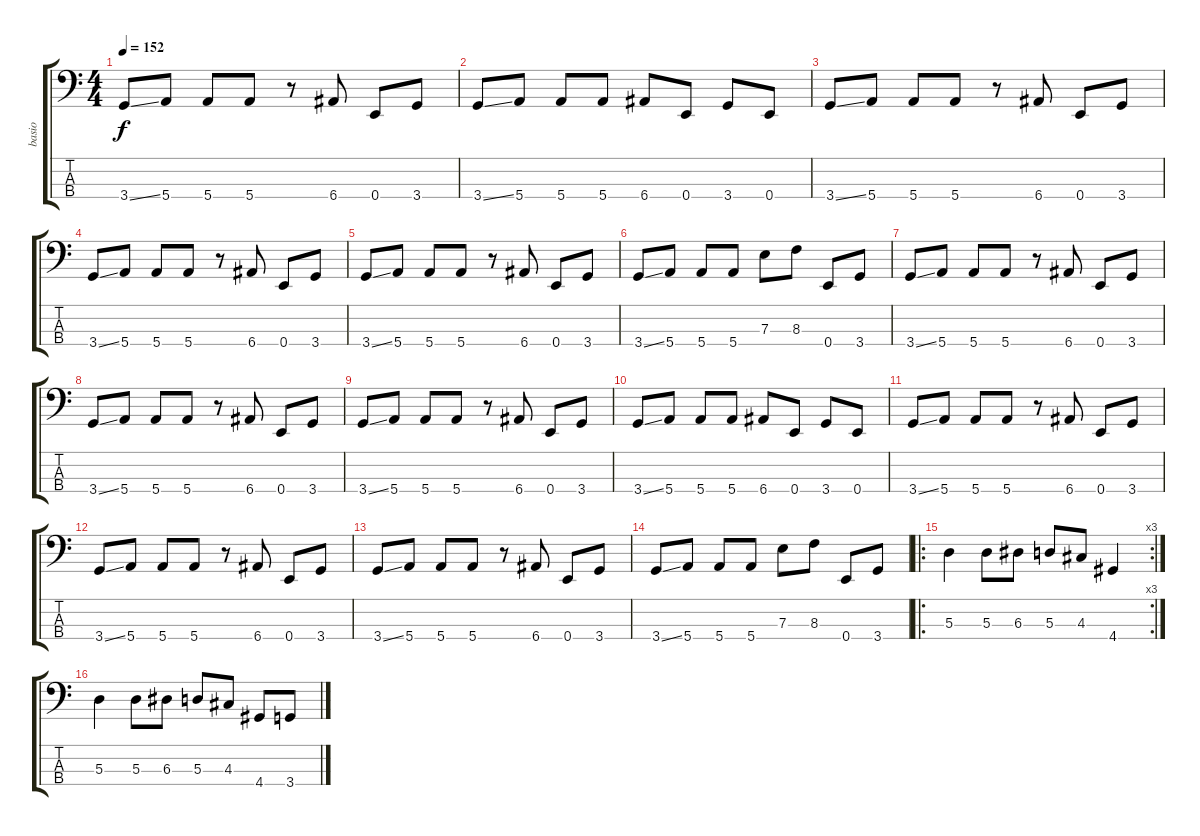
\track ("basio" "basio") {instrument electricbassfinger}
\staff {score tabs}
\tuning (G2 D2 A1 E1) {hide}
\ts (4 4)
\tempo 152
\clef f4
\ks c
3.4{ss}.8{dy f} 5.4.8 5.4.8 5.4.8 r.8 6.4.8 0.4.8 3.4.8 |
3.4{ss}.8 5.4.8 5.4.8 5.4.8 6.4.8 0.4.8 3.4.8 0.4.8 |
3.4{ss}.8 5.4.8 5.4.8 5.4.8 r.8 6.4.8 0.4.8 3.4.8 |
3.4{ss}.8 5.4.8 5.4.8 5.4.8 r.8 6.4.8 0.4.8 3.4.8 |
3.4{ss}.8 5.4.8 5.4.8 5.4.8 r.8 6.4.8 0.4.8 3.4.8 |
3.4{ss}.8 5.4.8 5.4.8 5.4.8 7.3.8 8.3.8 0.4.8 3.4.8 |
3.4{ss}.8 5.4.8 5.4.8 5.4.8 r.8 6.4.8 0.4.8 3.4.8 |
3.4{ss}.8 5.4.8 5.4.8 5.4.8 r.8 6.4.8 0.4.8 3.4.8 |
3.4{ss}.8 5.4.8 5.4.8 5.4.8 r.8 6.4.8 0.4.8 3.4.8 |
3.4{ss}.8 5.4.8 5.4.8 5.4.8 6.4.8 0.4.8 3.4.8 0.4.8 |
3.4{ss}.8 5.4.8 5.4.8 5.4.8 r.8 6.4.8 0.4.8 3.4.8 |
3.4{ss}.8 5.4.8 5.4.8 5.4.8 r.8 6.4.8 0.4.8 3.4.8 |
3.4{ss}.8 5.4.8 5.4.8 5.4.8 r.8 6.4.8 0.4.8 3.4.8 |
3.4{ss}.8 5.4.8 5.4.8 5.4.8 7.3.8 8.3.8 0.4.8 3.4.8 |
\ro
\rc 3
5.3.4 5.3.8 6.3.8 5.3.8 4.3.8 4.4.4 |
5.3.4 5.3.8 6.3.8 5.3.8 4.3.8 4.4.8 3.4.8
